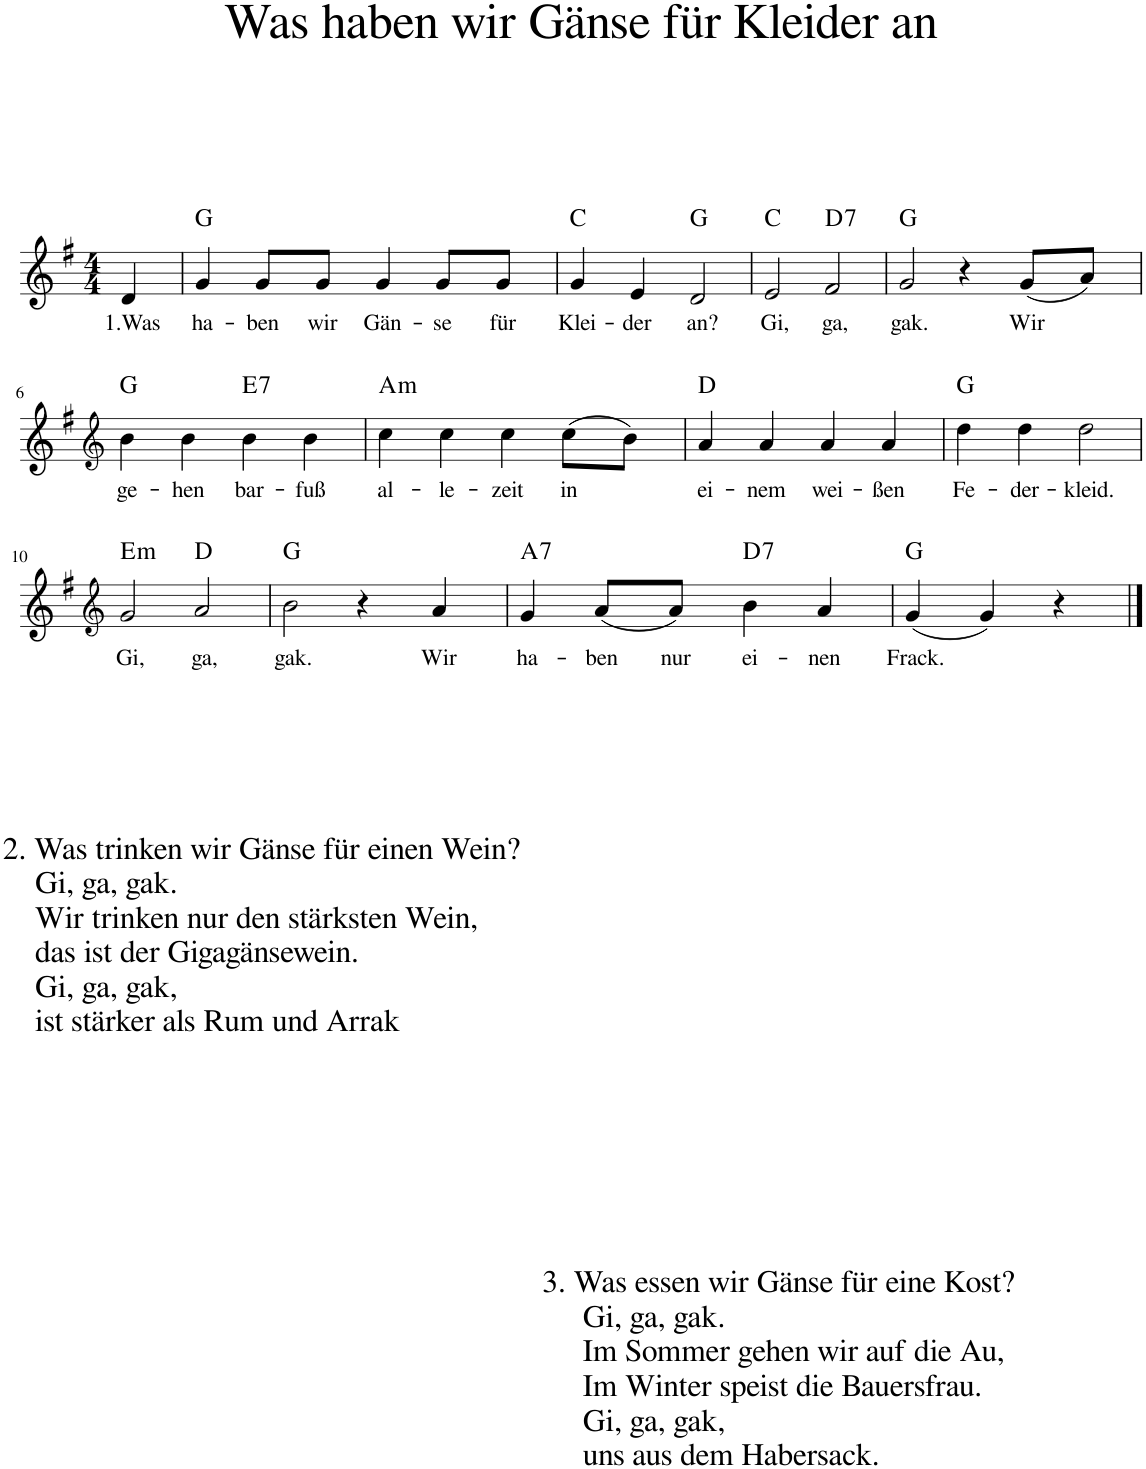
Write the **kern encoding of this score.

**kern	**text	**harte
*part1	*part1	*part1
*staff1	*staff1	*
*I"unbenannt1	*	*
*clefG2	*	*
*k[f#]	*	*
*M4/4	*	*
=1	=1	=1
!	!LO:LY:b	!
4d/	1.Was	.
=2	=2	=2
!	!LO:LY:b	!
4g/	ha-	G:maj
!	!LO:LY:b	!
8g/L	ben	.
!	!LO:LY:b	!
8g/J	wir	.
!	!LO:LY:b	!
4g/	Gän-	.
!	!LO:LY:b	!
8g/L	se	.
!	!LO:LY:b	!
8g/J	für	.
=3	=3	=3
!	!LO:LY:b	!
4g/	Klei-	C:maj
!	!LO:LY:b	!
4e/	der	.
!	!LO:LY:b	!
2d/	an?	G:maj
=4	=4	=4
!	!LO:LY:b	!
2e/	Gi,	C:maj
!	!LO:LY:b	!LO:H:kt=7
2f#/	ga,	D:7
=5	=5	=5
!	!LO:LY:b	!
2g/	gak.	G:maj
4r	.	.
!	!LO:LY:b	!
(8g/L	Wir	.
8a/J)	.	.
!!LO:LB:g=z
=6	=6	=6
*clefG2	*	*
!	!LO:LY:b	!
4b\	ge-	G:maj
!	!LO:LY:b	!
4b\	hen	.
!	!LO:LY:b	!LO:H:kt=7
4b\	bar-	E:7
!	!LO:LY:b	!
4b\	fuß	.
=7	=7	=7
!	!LO:LY:b	!LO:H:kt=m
4cc\	al-	A:min
!	!LO:LY:b	!
4cc\	le-	.
!	!LO:LY:b	!
4cc\	zeit	.
!	!LO:LY:b	!
(8cc\L	in	.
8b\J)	.	.
=8	=8	=8
!	!LO:LY:b	!
4a/	ei-	D:maj
!	!LO:LY:b	!
4a/	nem	.
!	!LO:LY:b	!
4a/	wei-	.
!	!LO:LY:b	!
4a/	ßen	.
=9	=9	=9
!	!LO:LY:b	!
4dd\	Fe-	G:maj
!	!LO:LY:b	!
4dd\	der-	.
!	!LO:LY:b	!
2dd\	kleid.	.
!!LO:LB:g=z
=10	=10	=10
*clefG2	*	*
!	!LO:LY:b	!LO:H:kt=m
2g/	Gi,	E:min
!	!LO:LY:b	!
2a/	ga,	D:maj
=11	=11	=11
!	!LO:LY:b	!
2b\	gak.	G:maj
4r	.	.
!LO:TX:b:t=2. Was trinken wir Gänse für einen Wein?	!	!
!LO:TX:b:t=Gi, ga, gak.	!	!
!LO:TX:b:t=Wir trinken nur den stärksten Wein,	!	!
!LO:TX:b:t=das ist der Gigagänsewein.	!	!
!LO:TX:b:t=Gi, ga, gak,	!	!
!LO:TX:b:t=ist stärker als Rum und Arrak	!	!
!LO:TX:b:t=3. Was essen wir Gänse für eine Kost?	!	!
!LO:TX:b:t=Gi, ga, gak.	!	!
!LO:TX:b:t=Im Sommer gehen wir auf die Au,	!	!
!LO:TX:b:t=Im Winter speist die Bauersfrau.	!	!
!LO:TX:b:t=Gi, ga, gak,	!	!
!LO:TX:b:t=uns aus dem Habersack.	!	!
!	!LO:LY:b	!
4a/	Wir	.
=12	=12	=12
!	!LO:LY:b	!LO:H:kt=7
4g/	ha-	A:7
!	!LO:LY:b	!
(8a/L	ben	.
!	!LO:LY:b	!
8a/J)	nur	.
!	!LO:LY:b	!LO:H:kt=7
4b\	ei-	D:7
!	!LO:LY:b	!
4a/	nen	.
=13	=13	=13
!	!LO:LY:b	!
(4g/	Frack.	G:maj
4g/)	.	.
4r	.	.
==	==	==
*-	*-	*-
